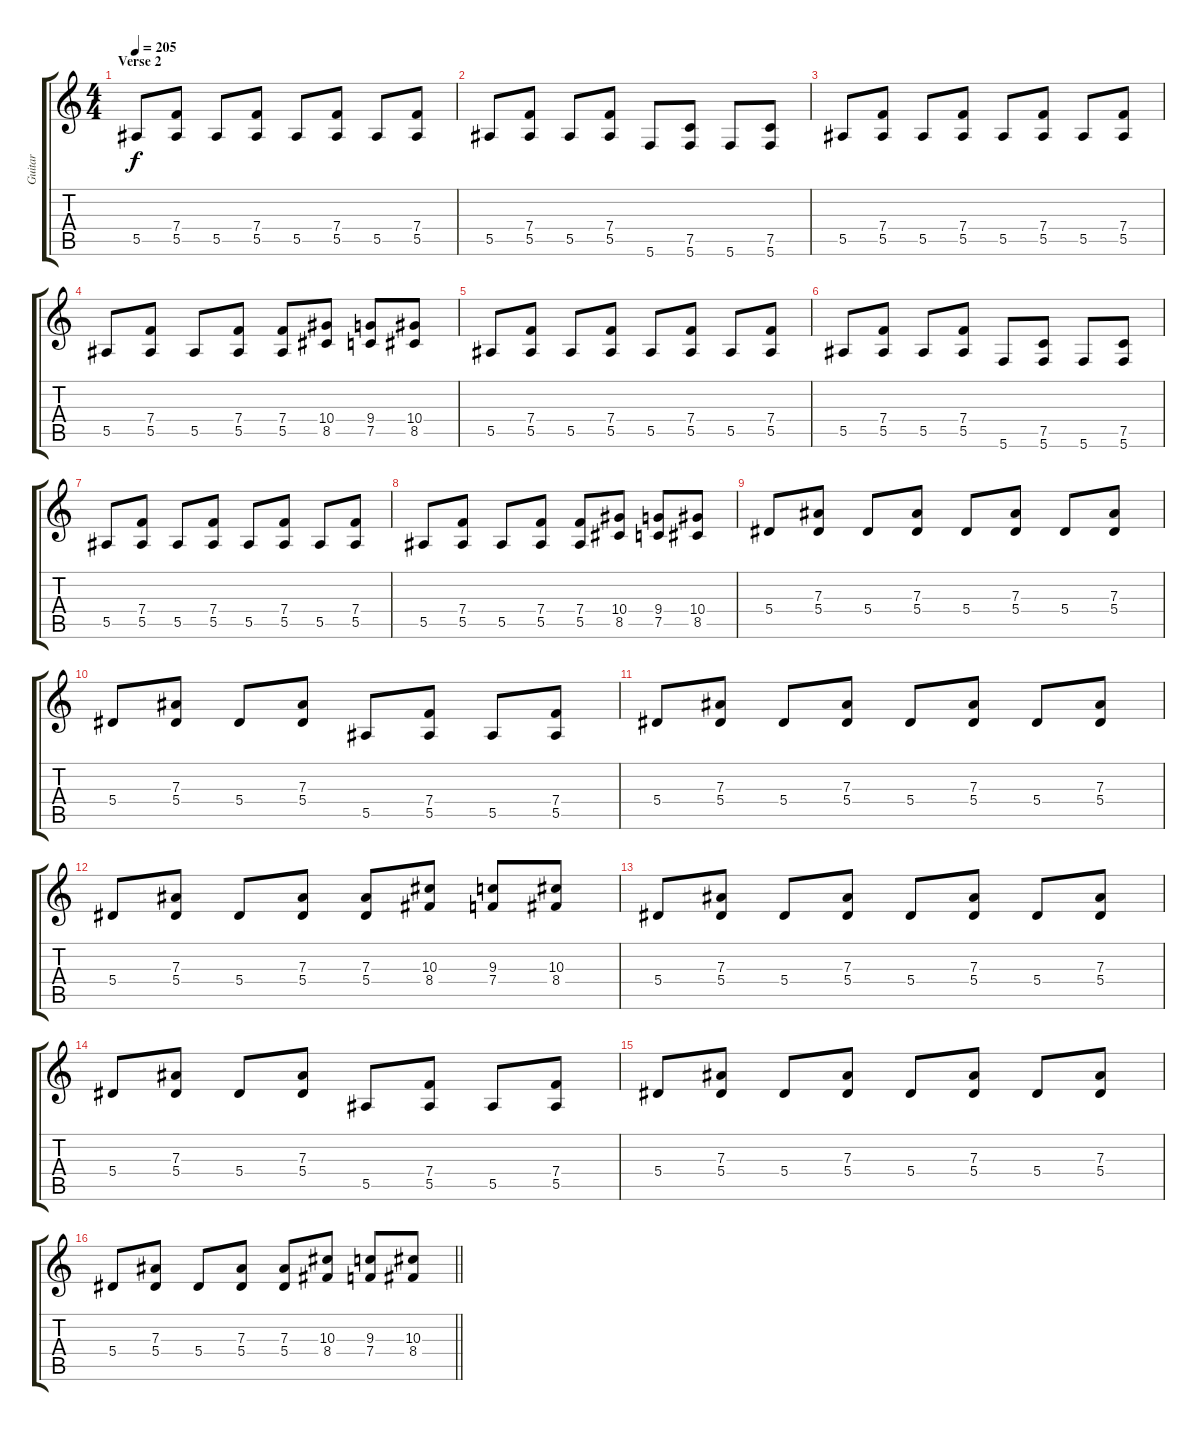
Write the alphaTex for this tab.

\track ("Guitar" "Guitar") {instrument distortionguitar}
\staff {score tabs}
\tuning (C4 G3 Eb3 Bb2 F2 C2) {hide}
\ts (4 4)
\section ("" "Verse 2")
\tempo 205
\clef g2
\ks c
5.5.8{dy f} (7.4 5.5).8 5.5.8 (7.4 5.5).8 5.5.8 (7.4 5.5).8 5.5.8 (7.4 5.5).8 |
5.5.8 (7.4 5.5).8 5.5.8 (7.4 5.5).8 5.6.8 (7.5 5.6).8 5.6.8 (7.5 5.6).8 |
5.5.8 (7.4 5.5).8 5.5.8 (7.4 5.5).8 5.5.8 (7.4 5.5).8 5.5.8 (7.4 5.5).8 |
5.5.8 (7.4 5.5).8 5.5.8 (7.4 5.5).8 (7.4 5.5).8 (10.4 8.5).8 (9.4 7.5).8 (10.4 8.5).8 |
5.5.8 (7.4 5.5).8 5.5.8 (7.4 5.5).8 5.5.8 (7.4 5.5).8 5.5.8 (7.4 5.5).8 |
5.5.8 (7.4 5.5).8 5.5.8 (7.4 5.5).8 5.6.8 (7.5 5.6).8 5.6.8 (7.5 5.6).8 |
5.5.8 (7.4 5.5).8 5.5.8 (7.4 5.5).8 5.5.8 (7.4 5.5).8 5.5.8 (7.4 5.5).8 |
5.5.8 (7.4 5.5).8 5.5.8 (7.4 5.5).8 (7.4 5.5).8 (10.4 8.5).8 (9.4 7.5).8 (10.4 8.5).8 |
5.4.8 (7.3 5.4).8 5.4.8 (7.3 5.4).8 5.4.8 (7.3 5.4).8 5.4.8 (7.3 5.4).8 |
5.4.8 (7.3 5.4).8 5.4.8 (7.3 5.4).8 5.5.8 (7.4 5.5).8 5.5.8 (7.4 5.5).8 |
5.4.8 (7.3 5.4).8 5.4.8 (7.3 5.4).8 5.4.8 (7.3 5.4).8 5.4.8 (7.3 5.4).8 |
5.4.8 (7.3 5.4).8 5.4.8 (7.3 5.4).8 (7.3 5.4).8 (10.3 8.4).8 (9.3 7.4).8 (10.3 8.4).8 |
5.4.8 (7.3 5.4).8 5.4.8 (7.3 5.4).8 5.4.8 (7.3 5.4).8 5.4.8 (7.3 5.4).8 |
5.4.8 (7.3 5.4).8 5.4.8 (7.3 5.4).8 5.5.8 (7.4 5.5).8 5.5.8 (7.4 5.5).8 |
5.4.8 (7.3 5.4).8 5.4.8 (7.3 5.4).8 5.4.8 (7.3 5.4).8 5.4.8 (7.3 5.4).8 |
\barLineRight lightlight
5.4.8 (7.3 5.4).8 5.4.8 (7.3 5.4).8 (7.3 5.4).8 (10.3 8.4).8 (9.3 7.4).8 (10.3 8.4).8
